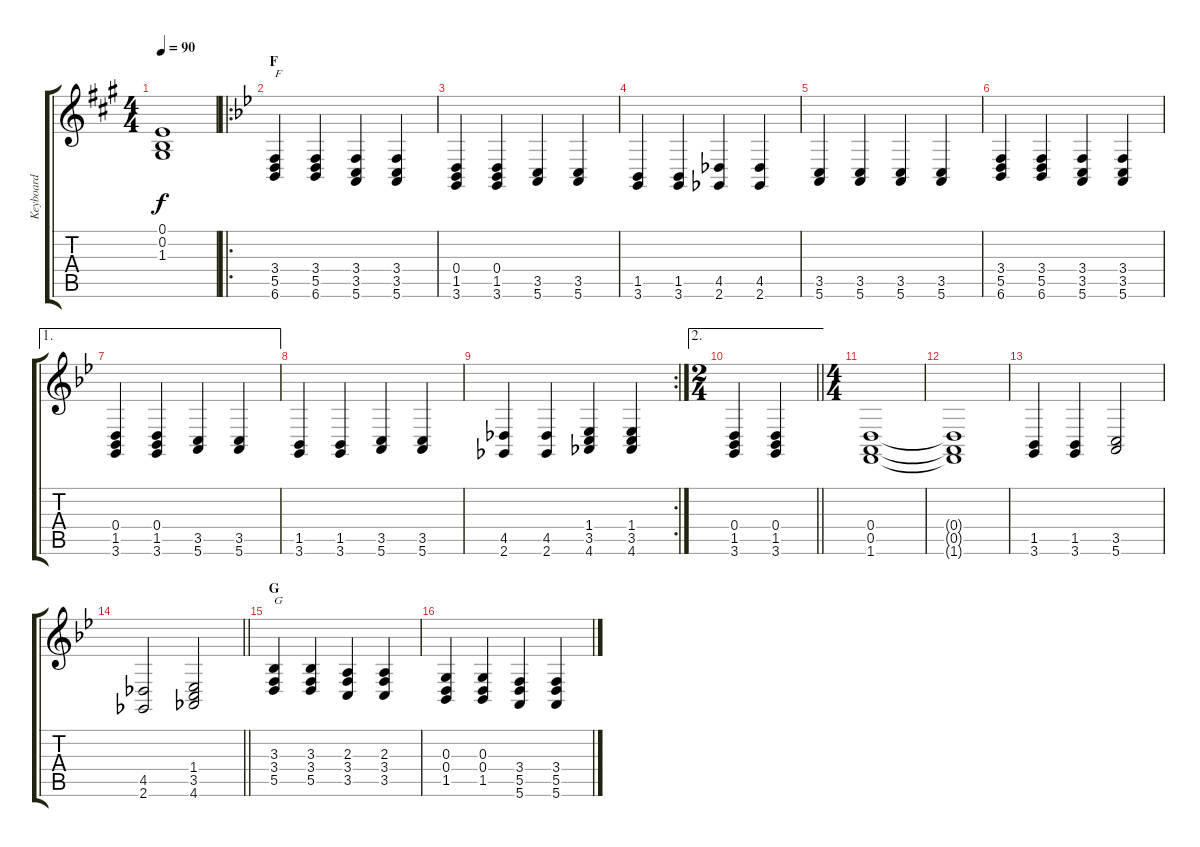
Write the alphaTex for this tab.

\track ("Keyboard" "Keyboard") {instrument acousticgrandpiano}
\staff {score tabs}
\tuning (E4 B3 G3 D3 A2 E2) {hide}
\ts (4 4)
\tempo 90
\clef g2
\ks a
(0.1{t} 0.2{t} 1.3{t}).1{dy f} |
\ro
\section ("" "F")
\ks bb
(3.4 5.5 6.6).4{txt "F"} (3.4 5.5 6.6).4 (3.4 3.5 5.6).4 (3.4 3.5 5.6).4 |
(0.4 1.5 3.6).4 (0.4 1.5 3.6).4 (3.5 5.6).4 (3.5 5.6).4 |
(1.5 3.6).4 (1.5 3.6).4 (4.5 2.6).4 (4.5 2.6).4 |
(3.5 5.6).4 (3.5 5.6).4 (3.5 5.6).4 (3.5 5.6).4 |
(3.4 5.5 6.6).4 (3.4 5.5 6.6).4 (3.4 3.5 5.6).4 (3.4 3.5 5.6).4 |
\ae 1
(0.4 1.5 3.6).4 (0.4 1.5 3.6).4 (3.5 5.6).4 (3.5 5.6).4 |
(1.5 3.6).4 (1.5 3.6).4 (3.5 5.6).4 (3.5 5.6).4 |
\rc 2
(4.5 2.6).4 (4.5 2.6).4 (1.4 3.5 4.6).4 (1.4 3.5 4.6).4 |
\ae 2
\ts (2 4)
\barLineRight lightlight
(0.4 1.5 3.6).4 (0.4 1.5 3.6).4 |
\ts (4 4)
(0.4 0.5 1.6).1 |
(0.4{t} 0.5{t} 1.6{t}).1 |
(1.5 3.6).4 (1.5 3.6).4 (3.5 5.6).2 |
\barLineRight lightlight
(4.5 2.6).2 (1.4 3.5 4.6).2 |
\section ("" "G")
(3.3 3.4 5.5).4{txt "G"} (3.3 3.4 5.5).4 (2.3 3.4 3.5).4 (2.3 3.4 3.5).4 |
(0.3 0.4 1.5).4 (0.3 0.4 1.5).4 (3.4 5.5 5.6).4 (3.4 5.5 5.6).4
